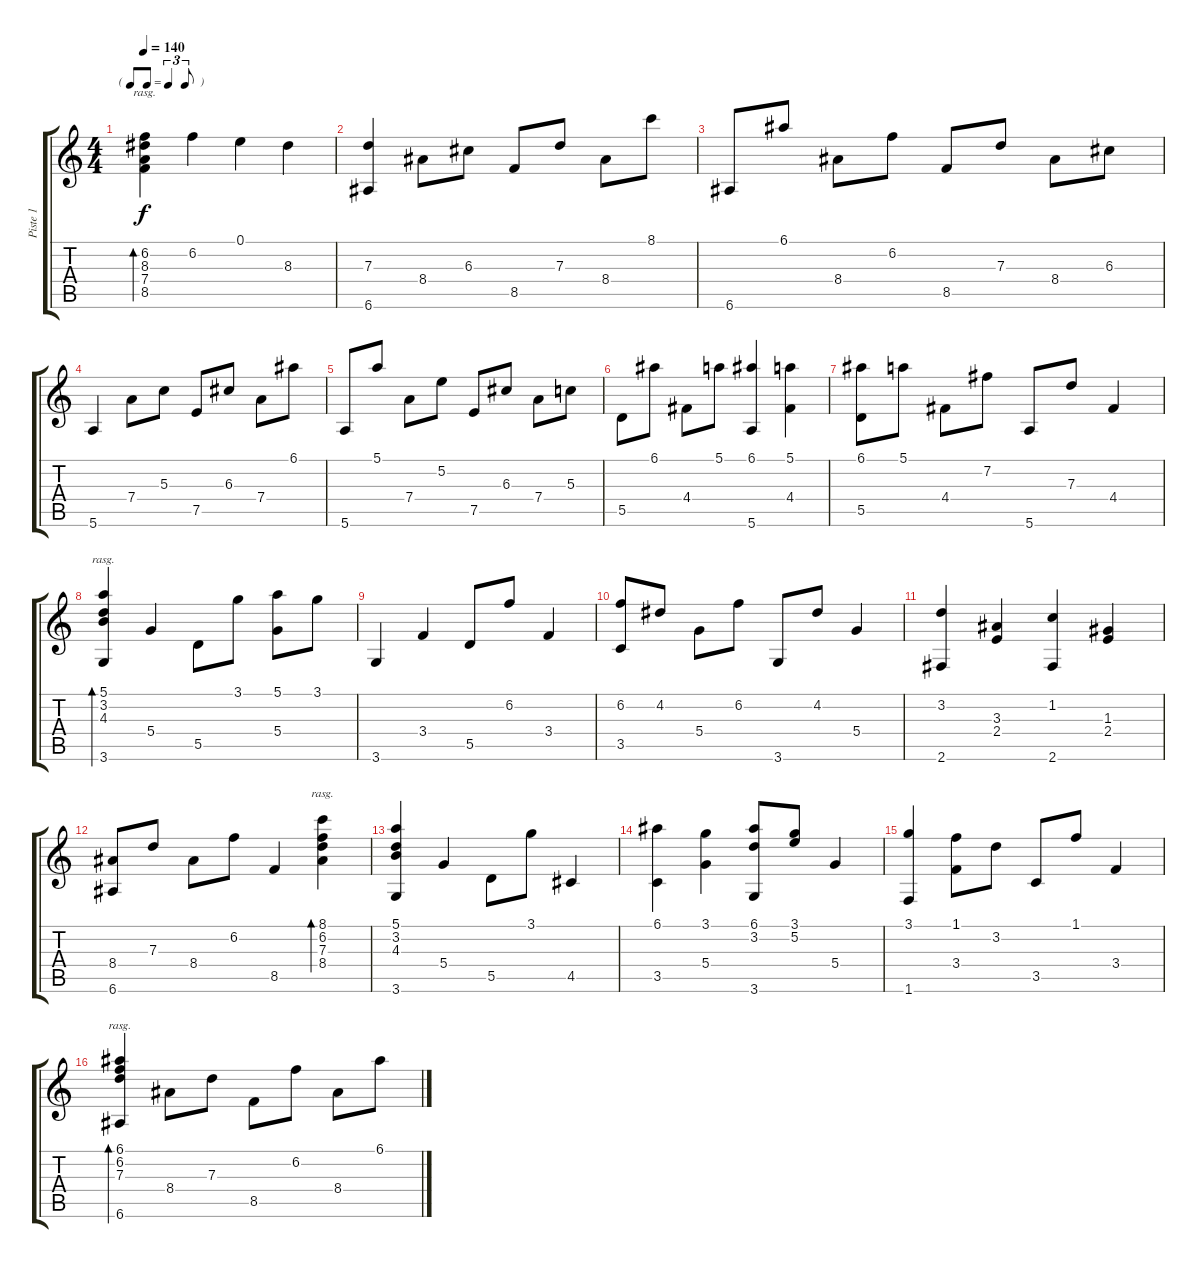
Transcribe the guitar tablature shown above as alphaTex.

\track ("Piste 1" "Piste 1") {instrument acousticguitarnylon}
\staff {score tabs}
\tuning (E4 B3 G3 D3 A2 E2) {hide}
\ts (4 4)
\tf triplet8th
\tempo 140
\clef g2
\ks c
(6.2 8.3 7.4 8.5).4{bd 480 rasg ii dy f} 6.2.4 0.1.4 8.3.4 |
(7.3 6.6).4 8.4.8 6.3.8 8.5.8 7.3.8 8.4.8 8.1.8 |
6.6.8 6.1.8 8.4.8 6.2.8 8.5.8 7.3.8 8.4.8 6.3.8 |
5.6.4 7.4.8 5.3.8 7.5.8 6.3.8 7.4.8 6.1.8 |
5.6.8 5.1.8 7.4.8 5.2.8 7.5.8 6.3.8 7.4.8 5.3.8 |
5.5.8 6.1.8 4.4.8 5.1.8 (6.1 5.6).4 (5.1 4.4).4 |
(6.1 5.5).8 5.1.8 4.4.8 7.2.8 5.6.8 7.3.8 4.4.4 |
(5.1 3.2 4.3 3.6).4{bd 480 rasg ii} 5.4.4 5.5.8 3.1.8 (5.1 5.4).8 3.1.8 |
3.6.4 3.4.4 5.5.8 6.2.8 3.4.4 |
(6.2 3.5).8 4.2.8 5.4.8 6.2.8 3.6.8 4.2.8 5.4.4 |
(3.2 2.6).4 (3.3 2.4).4 (1.2 2.6).4 (1.3 2.4).4 |
(8.4 6.6).8 7.3.8 8.4.8 6.2.8 8.5.4 (8.1 6.2 7.3 8.4).4{bd 480 rasg ii} |
(5.1 3.2 4.3 3.6).4 5.4.4 5.5.8 3.1.8 4.5.4 |
(6.1 3.5).4 (3.1 5.4).4 (6.1 3.2 3.6).8 (3.1 5.2).8 5.4.4 |
(3.1 1.6).4 (1.1 3.4).8 3.2.8 3.5.8 1.1.8 3.4.4 |
(6.1 6.2 7.3 6.6).4{bd 480 rasg ii} 8.4.8 7.3.8 8.5.8 6.2.8 8.4.8 6.1.8
